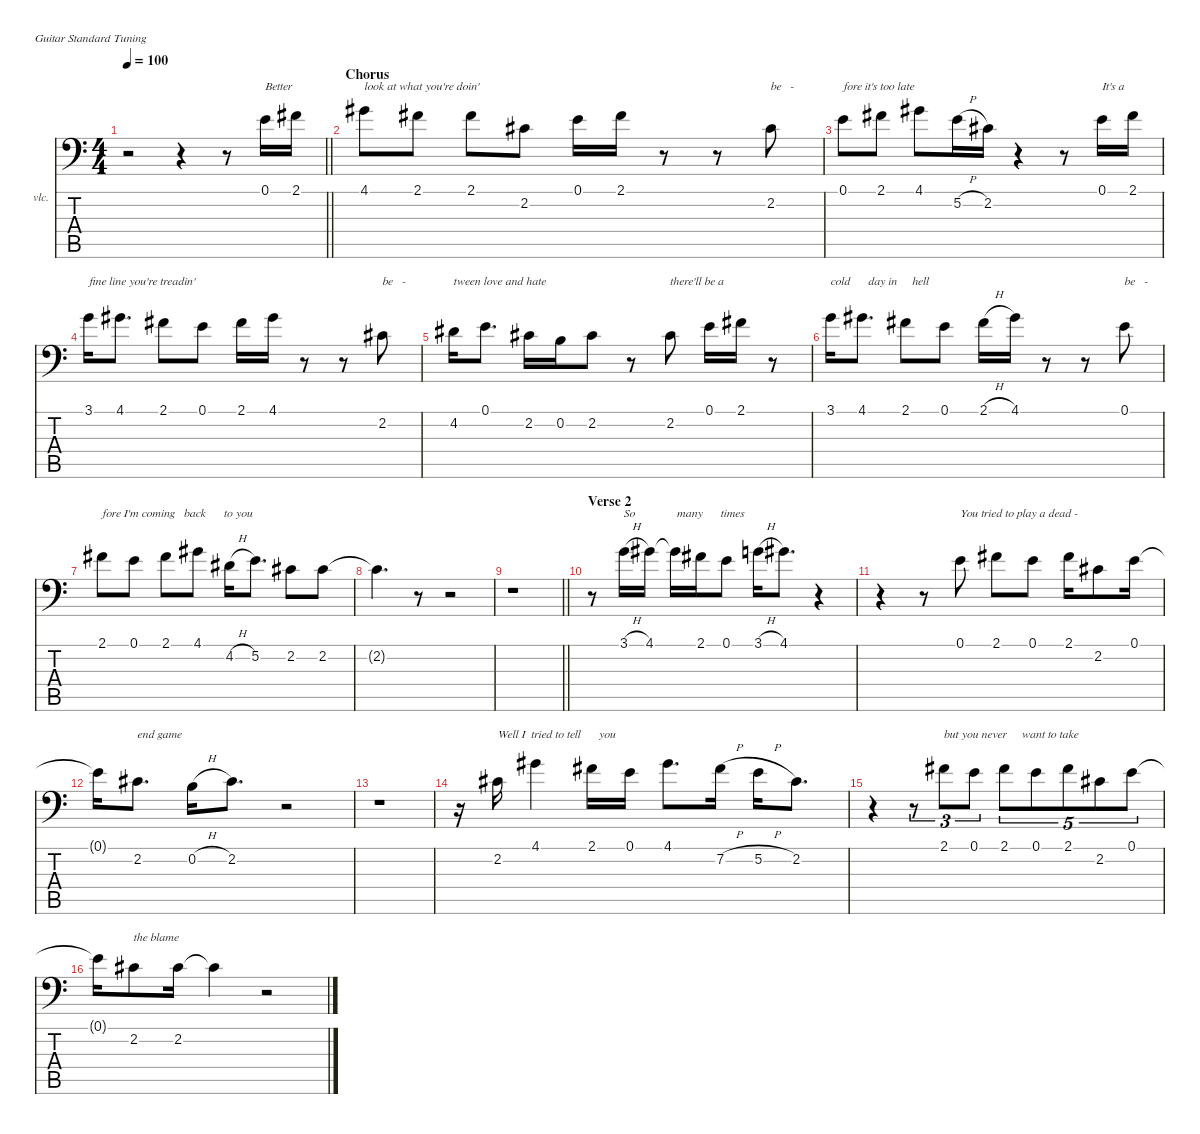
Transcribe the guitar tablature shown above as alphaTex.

\defaultSystemsLayout 4
\hideDynamics
\bracketExtendMode nobrackets
\firstSystemTrackNameOrientation horizontal
\otherSystemsTrackNameOrientation horizontal
\track ("Vox" "vlc.") {instrument cello}
\staff {score tabs}
\tuning (E4 B3 G3 D3 A2 E2)
\ts (4 4)
\tempo 100
\clef f4
\barLineRight lightlight
\ks c
r.2{dy f beam Down} r.4{beam Down} r.8{beam Down} 0.1.16{txt "Better" beam Down} 2.1{acc #}.16{beam Down} |
\section ("" "Chorus")
4.1{acc #}.8{txt "look at what you're doin'" beam Down} 2.1{acc #}.8{beam Down} 2.1{acc #}.8{beam Down} 2.2{acc #}.8{beam Down} 0.1.16{beam Down} 2.1{acc #}.16{beam Down} r.8{beam Down} r.8{beam Down} 2.2{acc #}.8{txt "be   -" beam Down} |
0.1.8{txt "fore it's too late" beam Down} 2.1{acc #}.8{beam Down} 4.1{acc #}.8{beam Down} 5.2{h}.16{beam Down} 2.2{acc #}.16{beam Down} r.4{beam Down} r.8{beam Down} 0.1.16{txt "It's a" beam Down} 2.1{acc #}.16{beam Down} |
3.1.16{txt "fine line you're treadin'" beam Down} 4.1{acc #}.8{d beam Down} 2.1{acc #}.8{beam Down} 0.1.8{beam Down} 2.1{acc #}.16{beam Down} 4.1{acc #}.16{beam Down} r.8{beam Down} r.8{beam Down} 2.2{acc #}.8{txt "be   -" beam Down} |
4.2{acc #}.16{txt "tween love and hate " beam Down} 0.1.8{d beam Down} 2.2{acc #}.16{beam Down} 0.2.16{beam Down} 2.2{acc #}.8{beam Down} r.8{beam Down} 2.2{acc #}.8{txt "there'll be a" beam Down} 0.1.16{beam Down} 2.1{acc #}.16{beam Down} r.8{beam Down} |
3.1.16{txt "cold      day in     hell" beam Down} 4.1{acc #}.8{d beam Down} 2.1{acc #}.8{beam Down} 0.1.8{beam Down} 2.1{h acc #}.16{beam Down} 4.1{acc #}.16{beam Down} r.8{beam Down} r.8{beam Down} 0.1.8{txt "be   -" beam Down} |
2.1{acc #}.8{txt "fore I'm coming   back      to you" beam Down} 0.1.8{beam Down} 2.1{acc #}.8{beam Down} 4.1{acc #}.8{beam Down} 4.2{h acc #}.16{beam Down} 5.2.8{d beam Down} 2.2{acc #}.8{beam Down} 2.2{acc #}.8{beam Down} |
2.2{t acc #}.4{d beam Down} r.8{beam Down} r.2{beam Down} |
\barLineRight lightlight
r.1{beam Down} |
\section ("" "Verse 2")
r.8{beam Down} 3.1{h}.16{txt "So              many      times" beam Down} 4.1{acc #}.16{beam Down} 4.1{t acc #}.16{beam Down} 2.1{acc #}.16{beam Down} 0.1.8{beam Down} 3.1{h}.16{beam Down} 4.1{acc #}.8{d beam Down} r.4{beam Down} |
r.4{beam Down} r.8{beam Down} 0.1.8{txt "You tried to play a dead -" beam Down} 2.1{acc #}.8{beam Down} 0.1.8{beam Down} 2.1{acc #}.16{beam Down} 2.2{acc #}.8{beam Down} 0.1.16{beam Down} |
0.1{t}.16{beam Down} 2.2{acc #}.8{d txt "end game" beam Down} 0.2{h}.16{beam Down} 2.2{acc #}.8{d beam Down} r.2{beam Down} |
r.1{beam Down} |
r.16{beam Down} 2.2{acc #}.16{txt "Well I  tried to tell      you" beam Down} 4.1{acc #}.4{beam Down} 2.1{acc #}.16{beam Down} 0.1.16{beam Down} 4.1{acc #}.8{d beam Down} 7.2{h acc #}.16{beam Down} 5.2{h}.16{beam Down} 2.2{acc #}.8{d beam Down} |
r.4{beam Down} r.8{tu (3 2) beam Down} 2.1{acc #}.8{tu (3 2) txt "but you never     want to take" beam Down} 0.1.8{tu (3 2) beam Down} 2.1{acc #}.8{tu (5 4) beam Down} 0.1.8{tu (5 4) beam Down} 2.1{acc #}.8{tu (5 4) beam Down} 2.2{acc #}.8{tu (5 4) beam Down} 0.1.8{tu (5 4) beam Down} |
0.1{t}.16{beam Down} 2.2{acc #}.8{txt "the blame" beam Down} 2.2{acc #}.16{beam Down} 2.2{t acc #}.4{beam Down} r.2{beam Down}
